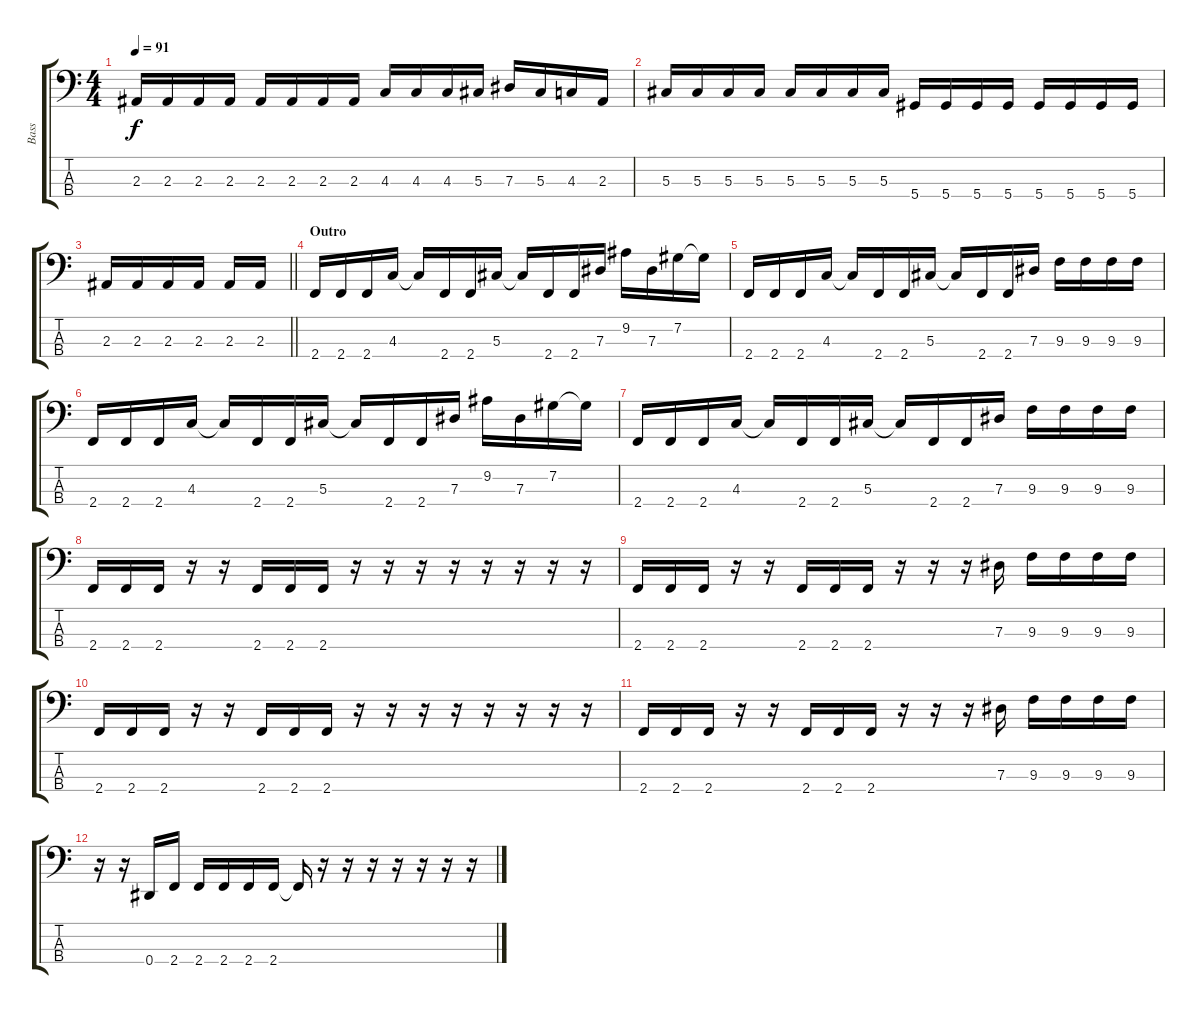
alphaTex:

\track ("Bass" "Bass") {instrument electricbassfinger}
\staff {score tabs}
\tuning (Gb2 Db2 Ab1 Eb1) {hide}
\ts (4 4)
\tempo 91
\clef f4
\ks c
2.3.16{dy f} 2.3.16 2.3.16 2.3.16 2.3.16 2.3.16 2.3.16 2.3.16 4.3.16 4.3.16 4.3.16 5.3.16 7.3.16 5.3.16 4.3.16 2.3.16 |
5.3.16 5.3.16 5.3.16 5.3.16 5.3.16 5.3.16 5.3.16 5.3.16 5.4.16 5.4.16 5.4.16 5.4.16 5.4.16 5.4.16 5.4.16 5.4.16 |
\barLineRight lightlight
2.3.16 2.3.16 2.3.16 2.3.16 2.3.16 2.3.16 |
\section ("" "Outro")
2.4.16 2.4.16 2.4.16 4.3.16 4.3{t}.16 2.4.16 2.4.16 5.3.16 5.3{t}.16 2.4.16 2.4.16 7.3.16 9.2.16 7.3.16 7.2.16 7.2{t}.16 |
2.4.16 2.4.16 2.4.16 4.3.16 4.3{t}.16 2.4.16 2.4.16 5.3.16 5.3{t}.16 2.4.16 2.4.16 7.3.16 9.3.16 9.3.16 9.3.16 9.3.16 |
2.4.16 2.4.16 2.4.16 4.3.16 4.3{t}.16 2.4.16 2.4.16 5.3.16 5.3{t}.16 2.4.16 2.4.16 7.3.16 9.2.16 7.3.16 7.2.16 7.2{t}.16 |
2.4.16 2.4.16 2.4.16 4.3.16 4.3{t}.16 2.4.16 2.4.16 5.3.16 5.3{t}.16 2.4.16 2.4.16 7.3.16 9.3.16 9.3.16 9.3.16 9.3.16 |
2.4.16 2.4.16 2.4.16 r.16 r.16 2.4.16 2.4.16 2.4.16 r.16 r.16 r.16 r.16 r.16 r.16 r.16 r.16 |
2.4.16 2.4.16 2.4.16 r.16 r.16 2.4.16 2.4.16 2.4.16 r.16 r.16 r.16 7.3.16 9.3.16 9.3.16 9.3.16 9.3.16 |
2.4.16 2.4.16 2.4.16 r.16 r.16 2.4.16 2.4.16 2.4.16 r.16 r.16 r.16 r.16 r.16 r.16 r.16 r.16 |
2.4.16 2.4.16 2.4.16 r.16 r.16 2.4.16 2.4.16 2.4.16 r.16 r.16 r.16 7.3.16 9.3.16 9.3.16 9.3.16 9.3.16 |
r.16 r.16 0.4.16 2.4.16 2.4.16 2.4.16 2.4.16 2.4.16 2.4{t}.16 r.16 r.16 r.16 r.16 r.16 r.16 r.16
